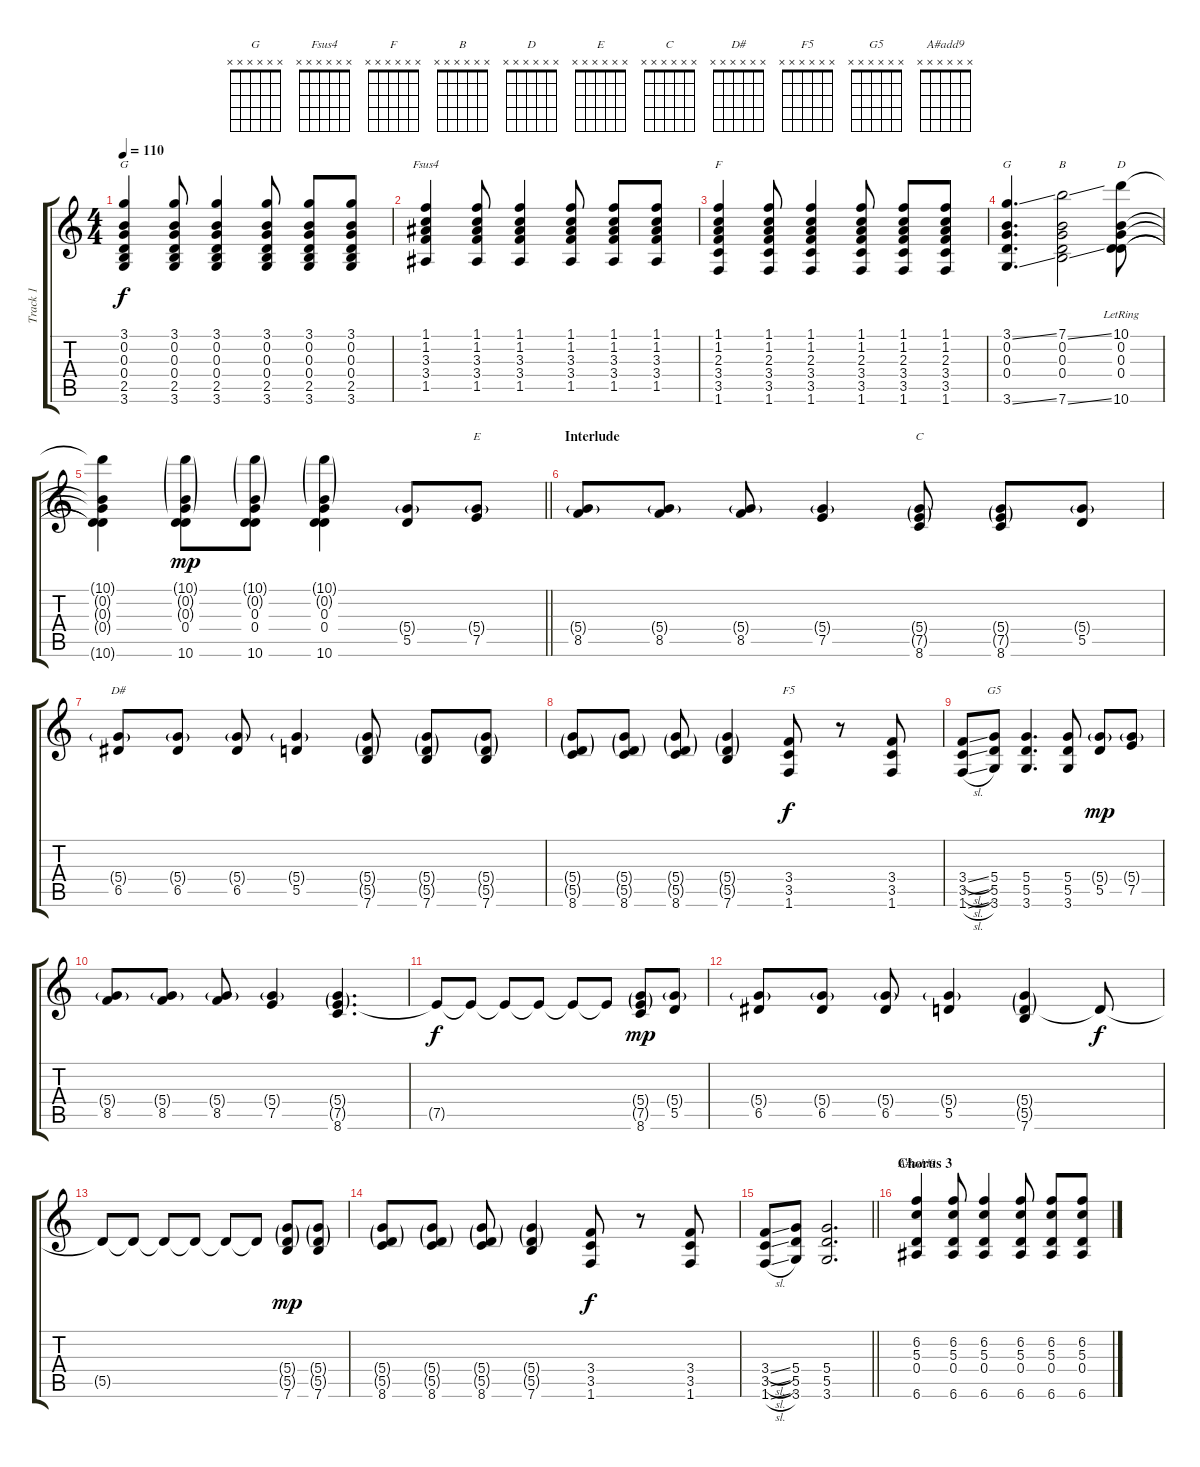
\track ("Track 1" "Track 1") {instrument acousticguitarsteel}
\staff {score tabs}
\tuning (E4 B3 G3 D3 A2 E2) {hide}
\chord ("G" 3 0 0 0 2 3)
\chord ("Fsus4" x x x x x x)
\chord ("F" x x x x x x)
\chord ("G" x x x x x x)
\chord ("B" x x x x x x)
\chord ("D" x x x x x x)
\chord ("E" x x x x x x)
\chord ("C" x x x x x x)
\chord ("D#" x x x x x x)
\chord ("F5" x x x x x x)
\chord ("G5" x x x x x x)
\chord ("A#add9" x x x x x x)
\ts (4 4)
\tempo 110
\clef g2
\ks aminor
(3.1 0.2 0.3 0.4 2.5 3.6).4{ch "G" dy f} (3.1 0.2 0.3 0.4 2.5 3.6).8 (3.1 0.2 0.3 0.4 2.5 3.6).4 (3.1 0.2 0.3 0.4 2.5 3.6).8 (3.1 0.2 0.3 0.4 2.5 3.6).8 (3.1 0.2 0.3 0.4 2.5 3.6).8 |
(1.1 1.2 3.3 3.4 1.5).4{ch "Fsus4"} (1.1 1.2 3.3 3.4 1.5).8 (1.1 1.2 3.3 3.4 1.5).4 (1.1 1.2 3.3 3.4 1.5).8 (1.1 1.2 3.3 3.4 1.5).8 (1.1 1.2 3.3 3.4 1.5).8 |
(1.1 1.2 2.3 3.4 3.5 1.6).4{ch "F"} (1.1 1.2 2.3 3.4 3.5 1.6).8 (1.1 1.2 2.3 3.4 3.5 1.6).4 (1.1 1.2 2.3 3.4 3.5 1.6).8 (1.1 1.2 2.3 3.4 3.5 1.6).8 (1.1 1.2 2.3 3.4 3.5 1.6).8 |
(3.1{ss} 0.2 0.3 0.4 3.6{ss}).4{d ch "G"} (7.1{ss} 0.2 0.3 0.4 7.6{ss}).2{ch "B"} (10.1{lr} 0.2{lr} 0.3{lr} 0.4{lr} 10.6).8{ch "D"} |
\barLineRight lightlight
(10.1{t} 0.2{t} 0.3{t} 0.4{t} 10.6{t}).4 (10.1{g} 0.2{g} 0.3{g} 0.4 10.6).8{dy mp} (10.1{g} 0.2{g} 0.3 0.4 10.6).8 (10.1{g} 0.2{g} 0.3 0.4 10.6).4 (5.4{g} 5.5).8 (5.4{g} 7.5).8{ch "E"} |
\section ("" "Interlude")
(5.4{g} 8.5).8 (5.4{g} 8.5).8 (5.4{g} 8.5).8 (5.4{g} 7.5).4 (5.4{g} 7.5{g} 8.6).8{ch "C"} (5.4{g} 7.5{g} 8.6).8 (5.4{g} 5.5).8 |
(5.4{g} 6.5).8{ch "D#"} (5.4{g} 6.5).8 (5.4{g} 6.5).8 (5.4{g} 5.5).4 (5.4{g} 5.5{g} 7.6).8 (5.4{g} 5.5{g} 7.6).8 (5.4{g} 5.5{g} 7.6).8 |
(5.4{g} 5.5{g} 8.6).8 (5.4{g} 5.5{g} 8.6).8 (5.4{g} 5.5{g} 8.6).8 (5.4{g} 5.5{g} 7.6).4 (3.4 3.5 1.6).8{ch "F5" dy f} r.8 (3.4 3.5 1.6).8 |
(3.4{sl} 3.5{sl} 1.6{sl}).8 (5.4 5.5 3.6).8{ch "G5"} (5.4 5.5 3.6).4{d} (5.4 5.5 3.6).8 (5.4{g} 5.5).8{dy mp} (5.4{g} 7.5).8 |
(5.4{g} 8.5).8 (5.4{g} 8.5).8 (5.4{g} 8.5).8 (5.4{g} 7.5).4 (5.4{g} 7.5{g} 8.6).4{d} |
7.5{t}.8{dy f} 7.5{t}.8 7.5{t}.8 7.5{t}.8 7.5{t}.8 7.5{t}.8 (5.4{g} 7.5{g} 8.6).8{dy mp} (5.4{g} 5.5).8 |
(5.4{g} 6.5).8 (5.4{g} 6.5).8 (5.4{g} 6.5).8 (5.4{g} 5.5).4 (5.4{g} 5.5{g} 7.6).4 5.5{t}.8{dy f} |
5.5{t}.8 5.5{t}.8 5.5{t}.8 5.5{t}.8 5.5{t}.8 5.5{t}.8 (5.4{g} 5.5{g} 7.6).8{dy mp} (5.4{g} 5.5{g} 7.6).8 |
(5.4{g} 5.5{g} 8.6).8 (5.4{g} 5.5{g} 8.6).8 (5.4{g} 5.5{g} 8.6).8 (5.4{g} 5.5{g} 7.6).4 (3.4 3.5 1.6).8{dy f} r.8 (3.4 3.5 1.6).8 |
\barLineRight lightlight
(3.4{sl} 3.5{sl} 1.6{sl}).8 (5.4 5.5 3.6).8 (5.4 5.5 3.6).2{d} |
\section ("" "Chorus 3")
(6.2 5.3 0.4 6.6).4{ch "A#add9"} (6.2 5.3 0.4 6.6).8 (6.2 5.3 0.4 6.6).4 (6.2 5.3 0.4 6.6).8 (6.2 5.3 0.4 6.6).8 (6.2 5.3 0.4 6.6).8
